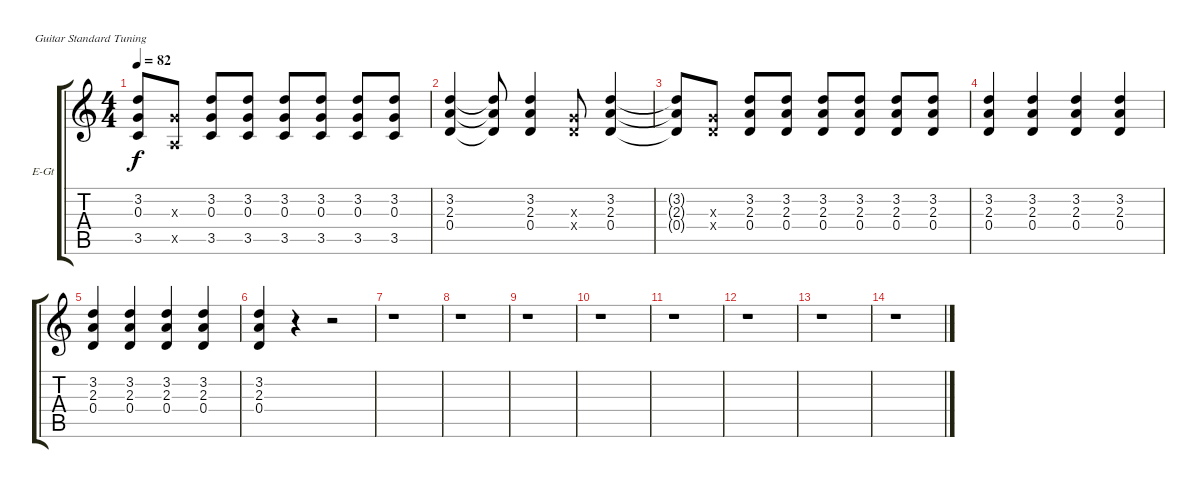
\bracketExtendMode groupsimilarinstruments
\firstSystemTrackNameOrientation horizontal
\otherSystemsTrackNameOrientation horizontal
\track ("Guitar 4olo" "E-Gt") {instrument acousticgrandpiano}
\staff {score tabs}
\tuning (E4 B3 G3 D3 A2 E2)
\displaytranspose 12
\ts (4 4)
\tempo 82
\clef g2
\ks c
(3.2{t} 0.3{t} 3.5{t}).8{dy f} (0.3{x} 0.5{x}).8 (3.2 0.3 3.5).8 (3.2 0.3 3.5).8 (3.2 0.3 3.5).8 (3.2 0.3 3.5).8 (3.2 0.3 3.5).8 (3.2 0.3 3.5).8 |
(3.2 2.3 0.4).4 (3.2{t} 2.3{t} 0.4{t}).8 (3.2 2.3 0.4).4 (0.3{x} 0.4{x}).8 (3.2 2.3 0.4).4 |
(3.2{t} 2.3{t} 0.4{t}).8 (0.3{x} 0.4{x}).8 (3.2 2.3 0.4).8 (3.2 2.3 0.4).8 (3.2 2.3 0.4).8 (3.2 2.3 0.4).8 (3.2 2.3 0.4).8 (3.2 2.3 0.4).8 |
(3.2 2.3 0.4).4 (3.2 2.3 0.4).4 (3.2 2.3 0.4).4 (3.2 2.3 0.4).4 |
(3.2 2.3 0.4).4 (3.2 2.3 0.4).4 (3.2 2.3 0.4).4 (3.2 2.3 0.4).4 |
(3.2 2.3 0.4).4 r.4 r.2 |
r.1 |
r.1 |
r.1 |
r.1 |
r.1 |
r.1 |
r.1 |
r.1
